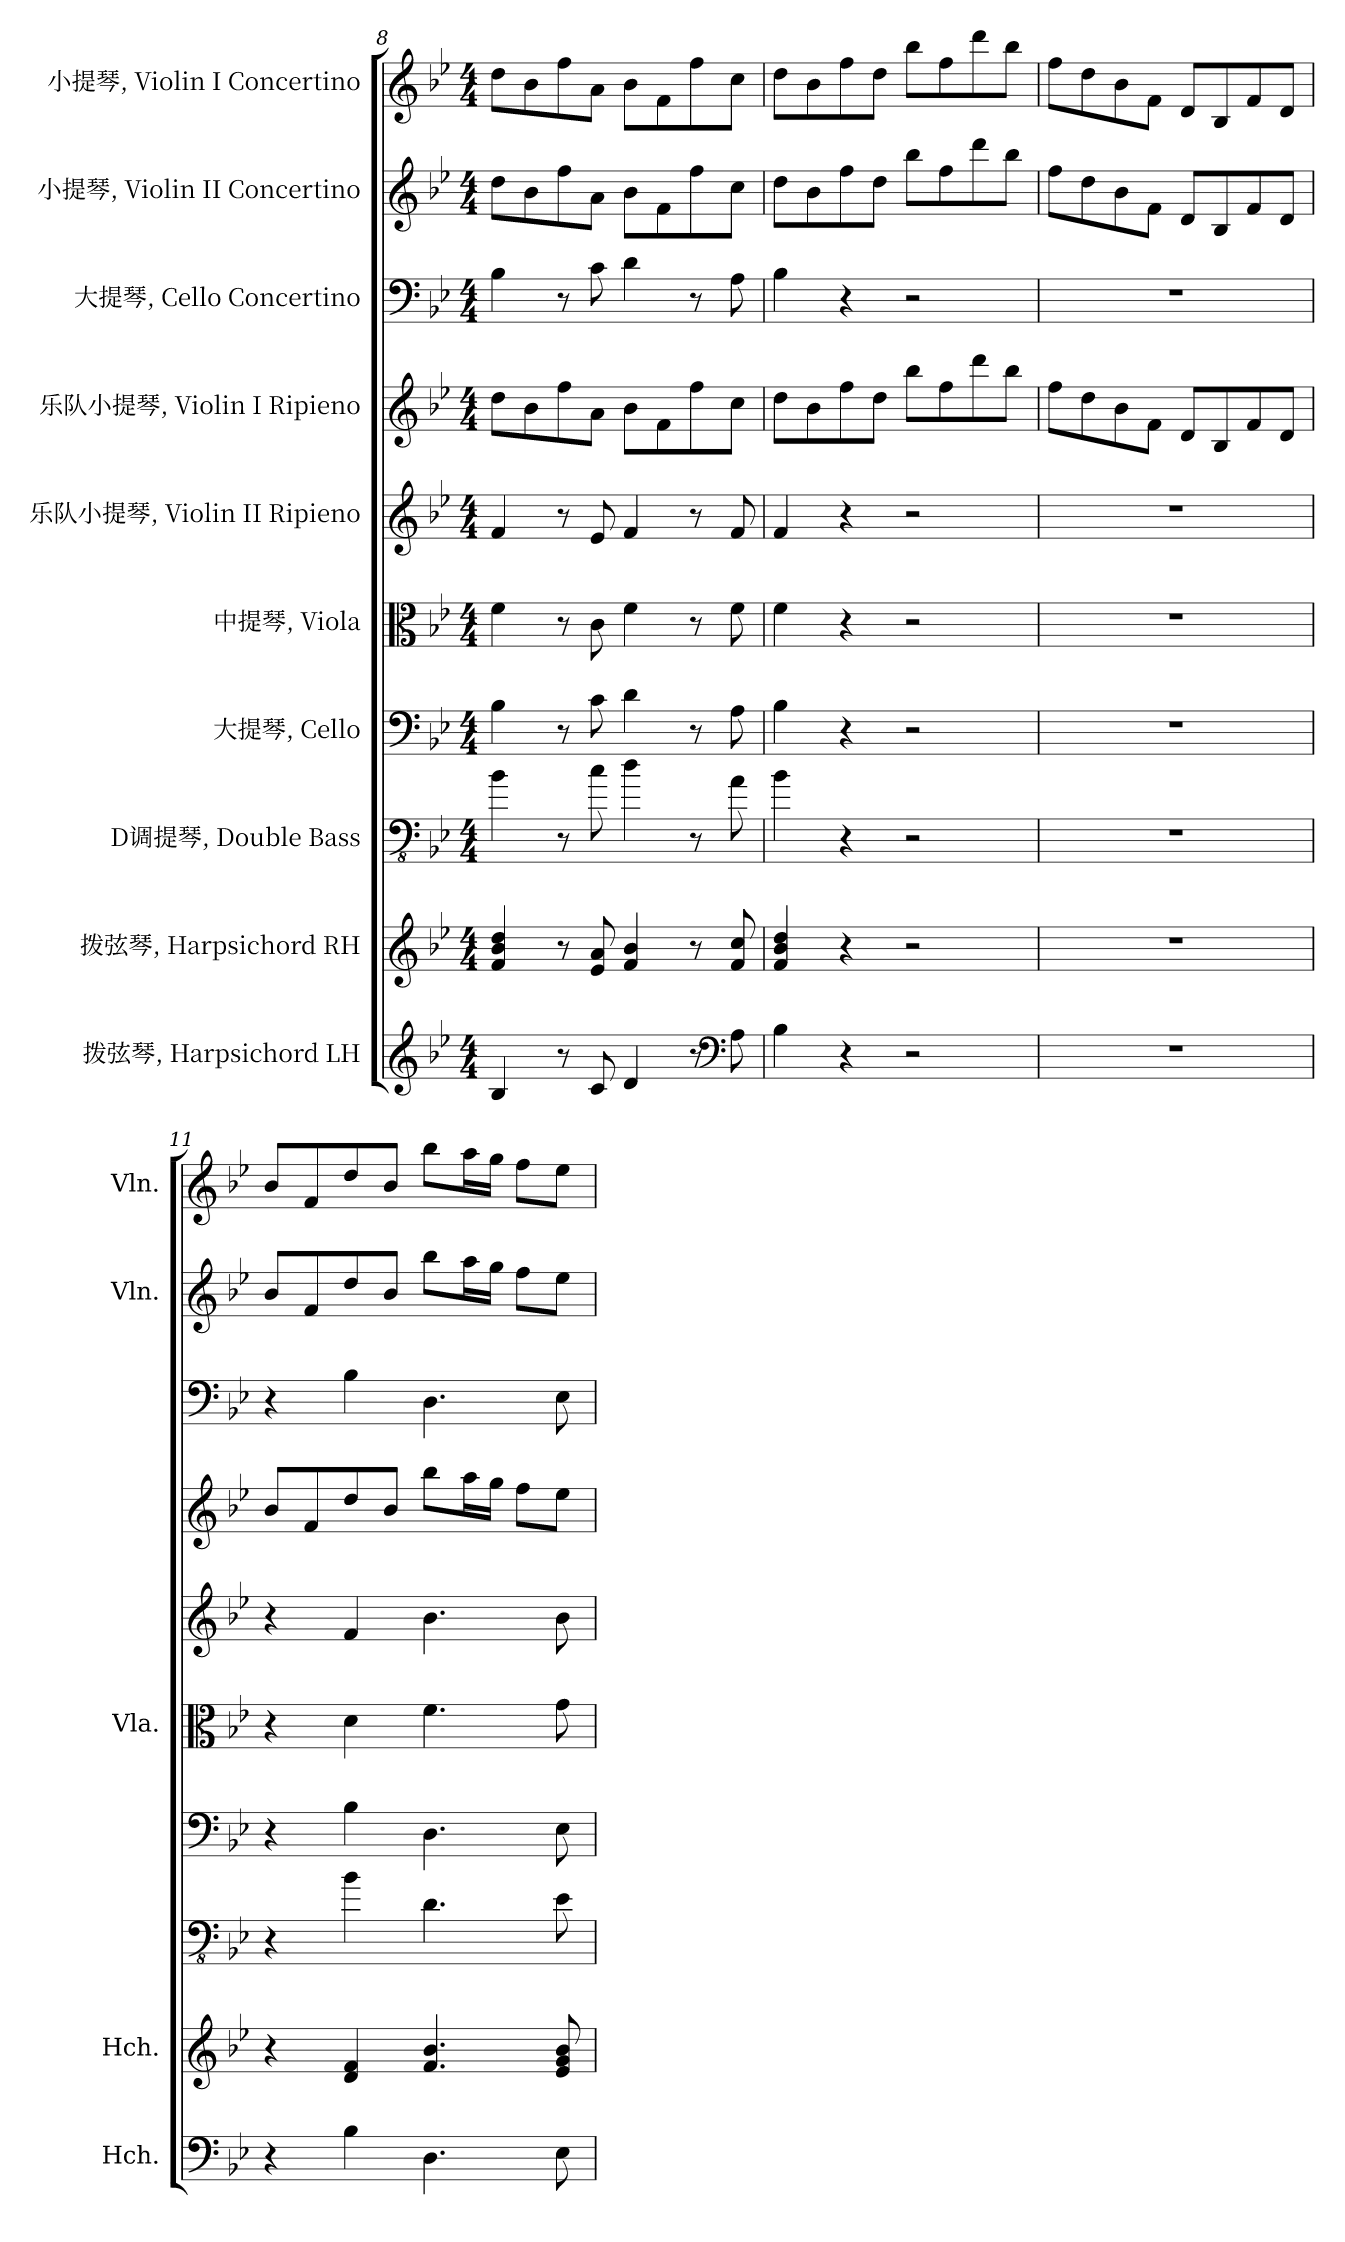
**kern	**kern	**kern	**kern	**kern	**kern	**kern	**kern	**kern	**kern
*part10	*part9	*part8	*part7	*part6	*part5	*part4	*part3	*part2	*part1
*staff10	*staff9	*staff8	*staff7	*staff6	*staff5	*staff4	*staff3	*staff2	*staff1
*I"拨弦琴, Harpsichord LH	*I"拨弦琴, Harpsichord RH	*I"D调提琴, Double Bass	*I"大提琴, Cello	*I"中提琴, Viola	*I"乐队小提琴, Violin II Ripieno	*I"乐队小提琴, Violin I Ripieno	*I"大提琴, Cello Concertino	*I"小提琴, Violin II Concertino	*I"小提琴, Violin I Concertino
*I'Hch.	*I'Hch.	*	*	*I'Vla.	*	*	*	*I'Vln.	*I'Vln.
*clefG2	*clefG2	*clefFv4	*clefF4	*clefC3	*clefG2	*clefG2	*clefF4	*clefG2	*clefG2
*	*	*ITrd7c12	*	*	*	*	*	*	*
*k[b-e-]	*k[b-e-]	*k[b-e-]	*k[b-e-]	*k[b-e-]	*k[b-e-]	*k[b-e-]	*k[b-e-]	*k[b-e-]	*k[b-e-]
*M4/4	*M4/4	*M4/4	*M4/4	*M4/4	*M4/4	*M4/4	*M4/4	*M4/4	*M4/4
=8	=8	=8	=8	=8	=8	=8	=8	=8	=8
4B-/	4f/ 4b-/ 4dd/	4BB-\	4B-\	4f\	4f/	8dd\L	4B-\	8dd\L	8dd\L
.	.	.	.	.	.	8b-\	.	8b-\	8b-\
8r	8r	8r	8r	8r	8r	8ff\	8r	8ff\	8ff\
8c/	8e-/ 8a/	8C\	8c\	8c\	8e-/	8a\J	8c\	8a\J	8a\J
4d/	4f/ 4b-/	4D\	4d\	4f\	4f/	8b-\L	4d\	8b-\L	8b-\L
.	.	.	.	.	.	8f\	.	8f\	8f\
8r	8r	8r	8r	8r	8r	8ff\	8r	8ff\	8ff\
*clefF4	*	*	*	*	*	*	*	*	*
8A\	8f/ 8cc/	8AA\	8A\	8f\	8f/	8cc\J	8A\	8cc\J	8cc\J
=9	=9	=9	=9	=9	=9	=9	=9	=9	=9
4B-\	4f/ 4b-/ 4dd/	4BB-\	4B-\	4f\	4f/	8dd\L	4B-\	8dd\L	8dd\L
.	.	.	.	.	.	8b-\	.	8b-\	8b-\
4r	4r	4r	4r	4r	4r	8ff\	4r	8ff\	8ff\
.	.	.	.	.	.	8dd\J	.	8dd\J	8dd\J
2r	2r	2r	2r	2r	2r	8bb-\L	2r	8bb-\L	8bb-\L
.	.	.	.	.	.	8ff\	.	8ff\	8ff\
.	.	.	.	.	.	8ddd\	.	8ddd\	8ddd\
.	.	.	.	.	.	8bb-\J	.	8bb-\J	8bb-\J
!!LO:PB:g=z
=10	=10	=10	=10	=10	=10	=10	=10	=10	=10
1r	1r	1r	1r	1r	1r	8ff\L	1r	8ff\L	8ff\L
.	.	.	.	.	.	8dd\	.	8dd\	8dd\
.	.	.	.	.	.	8b-\	.	8b-\	8b-\
.	.	.	.	.	.	8f\J	.	8f\J	8f\J
.	.	.	.	.	.	8d/L	.	8d/L	8d/L
.	.	.	.	.	.	8B-/	.	8B-/	8B-/
.	.	.	.	.	.	8f/	.	8f/	8f/
.	.	.	.	.	.	8d/J	.	8d/J	8d/J
=11	=11	=11	=11	=11	=11	=11	=11	=11	=11
4r	4r	4r	4r	4r	4r	8b-/L	4r	8b-/L	8b-/L
.	.	.	.	.	.	8f/	.	8f/	8f/
4B-\	4d/ 4f/	4BB-\	4B-\	4d\	4f/	8dd/	4B-\	8dd/	8dd/
.	.	.	.	.	.	8b-/J	.	8b-/J	8b-/J
4.D\	4.f/ 4.b-/	4.DD\	4.D\	4.f\	4.b-\	8bb-\L	4.D\	8bb-\L	8bb-\L
.	.	.	.	.	.	16aa\L	.	16aa\L	16aa\L
.	.	.	.	.	.	16gg\JJ	.	16gg\JJ	16gg\JJ
.	.	.	.	.	.	8ff\L	.	8ff\L	8ff\L
8E-\	8e-/ 8g/ 8b-/	8EE-\	8E-\	8g\	8b-\	8ee-\J	8E-\	8ee-\J	8ee-\J
=	=	=	=	=	=	=	=	=	=
*-	*-	*-	*-	*-	*-	*-	*-	*-	*-
